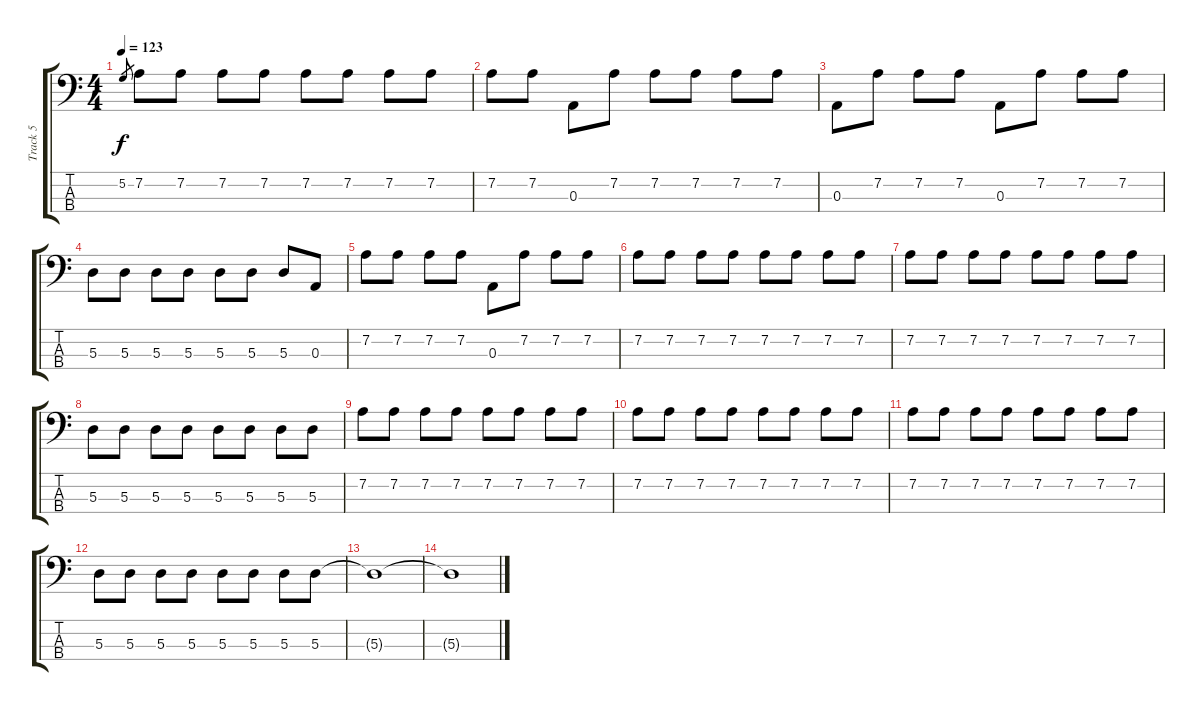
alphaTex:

\track ("Track 5" "Track 5") {instrument electricbassfinger}
\staff {score tabs}
\tuning (G2 D2 A1 E1) {hide}
\ts (4 4)
\tempo 123
\clef f4
\ks c
5.2.8{gr dy f} 7.2.8 7.2.8 7.2.8 7.2.8 7.2.8 7.2.8 7.2.8 7.2.8 |
7.2.8 7.2.8 0.3.8 7.2.8 7.2.8 7.2.8 7.2.8 7.2.8 |
0.3.8 7.2.8 7.2.8 7.2.8 0.3.8 7.2.8 7.2.8 7.2.8 |
5.3.8 5.3.8 5.3.8 5.3.8 5.3.8 5.3.8 5.3.8 0.3.8 |
7.2.8 7.2.8 7.2.8 7.2.8 0.3.8 7.2.8 7.2.8 7.2.8 |
7.2.8 7.2.8 7.2.8 7.2.8 7.2.8 7.2.8 7.2.8 7.2.8 |
7.2.8 7.2.8 7.2.8 7.2.8 7.2.8 7.2.8 7.2.8 7.2.8 |
5.3.8 5.3.8 5.3.8 5.3.8 5.3.8 5.3.8 5.3.8 5.3.8 |
7.2.8 7.2.8 7.2.8 7.2.8 7.2.8 7.2.8 7.2.8 7.2.8 |
7.2.8 7.2.8 7.2.8 7.2.8 7.2.8 7.2.8 7.2.8 7.2.8 |
7.2.8 7.2.8 7.2.8 7.2.8 7.2.8 7.2.8 7.2.8 7.2.8 |
5.3.8 5.3.8 5.3.8 5.3.8 5.3.8 5.3.8 5.3.8 5.3.8 |
5.3{t}.1 |
5.3{t}.1
